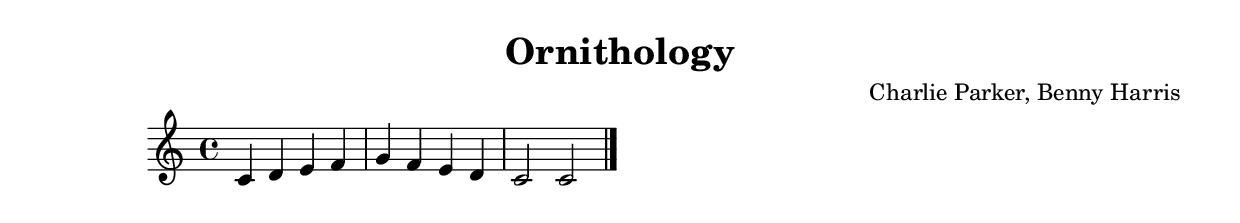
\version "2.24.4"

\header {
  title = "Ornithology"
  composer = "Charlie Parker, Benny Harris"
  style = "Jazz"
}

\score {
  \new Staff {
    \clef treble
    \time 4/4
    \key c \major
    
    % Simple chord progression placeholder
    c'4 d' e' f' |
    g' f' e' d' |
    c'2 c'2 |
    \bar "|."
  }
  \layout {}
  \midi {
    \tempo 4 = 120
  }
}